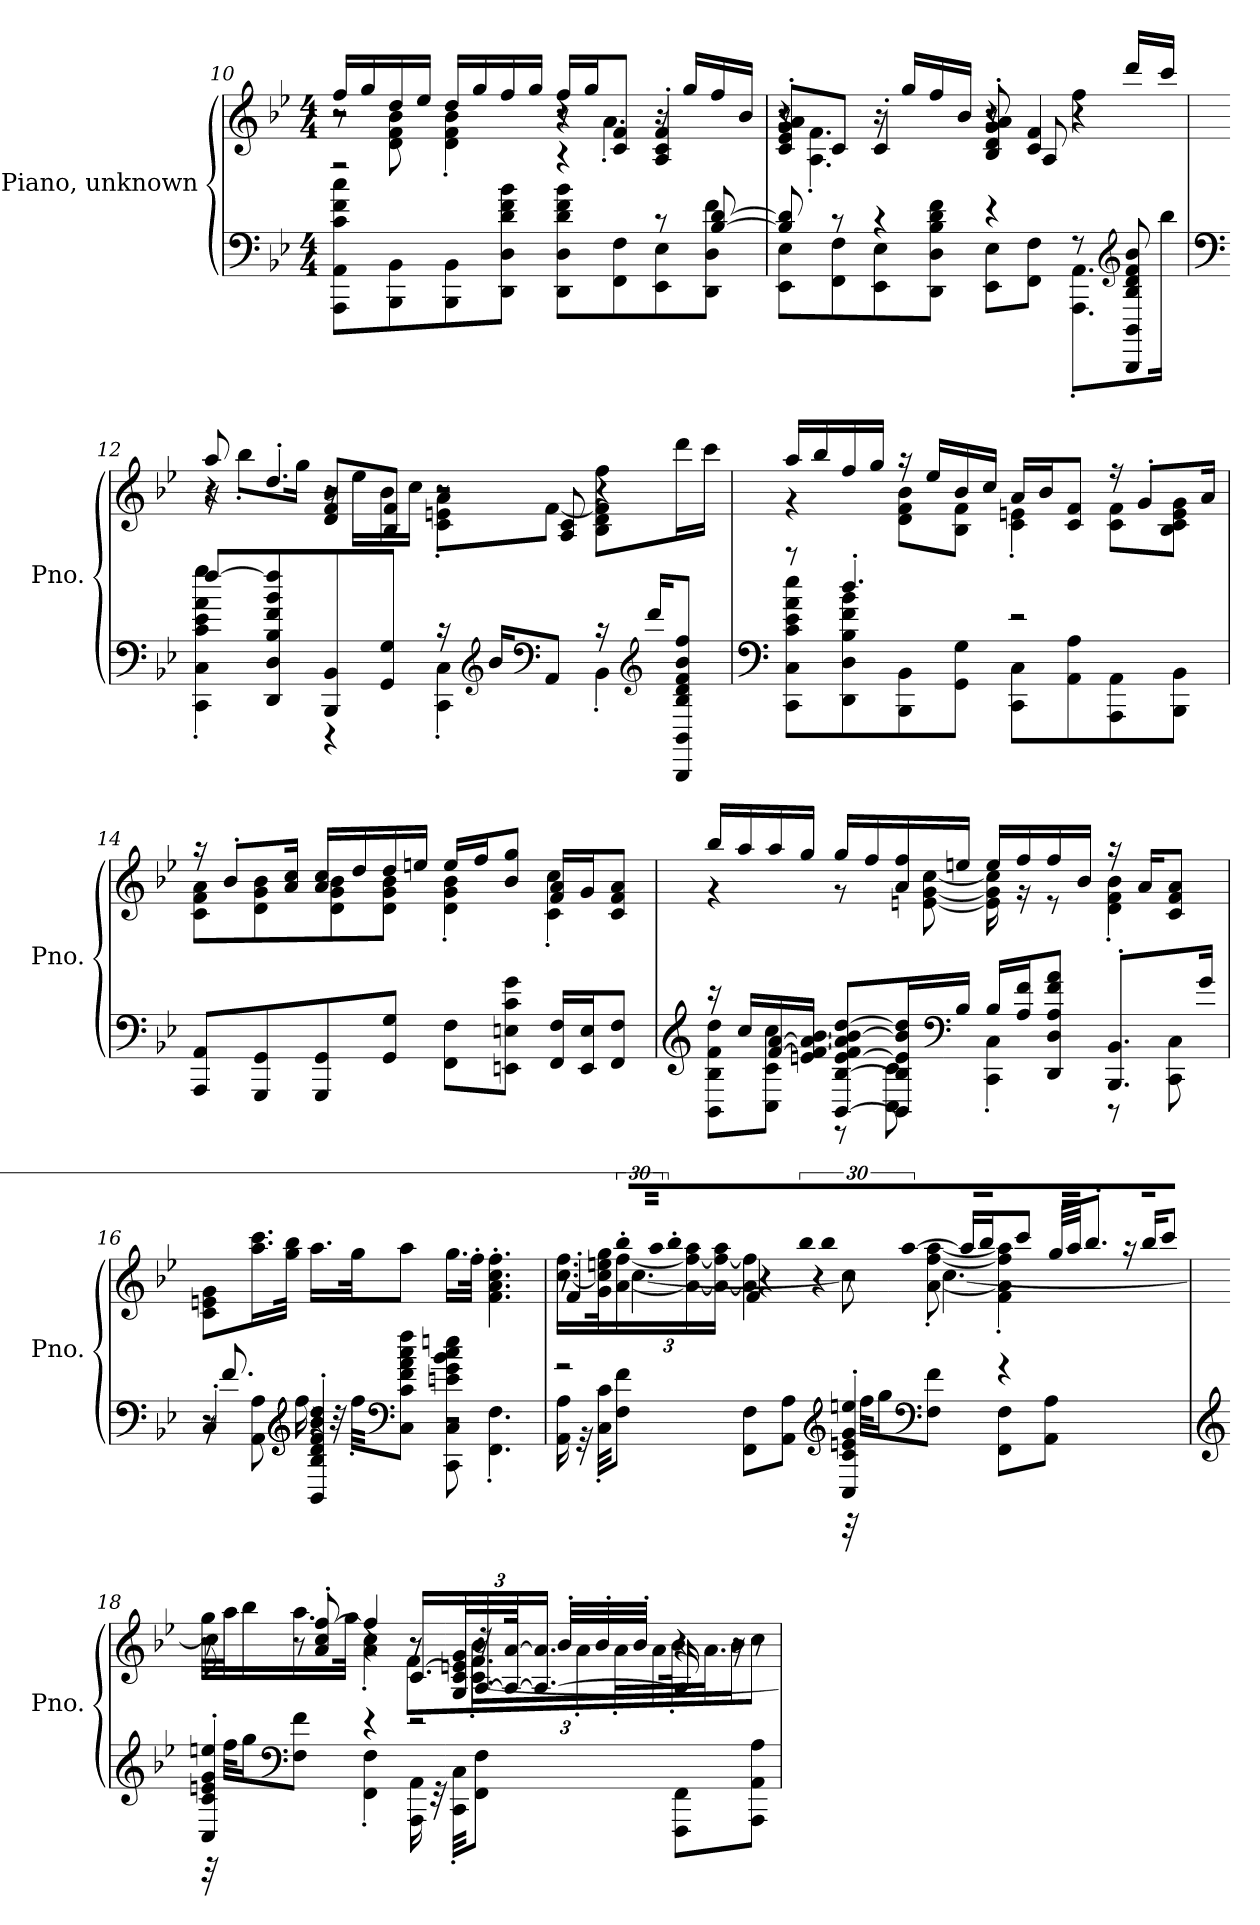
**kern	**kern
*part1	*part1
*staff2	*staff1
*I"Piano, unknown	*
*I'Pno.	*
!!LO:PB:g=z
*clefF4	*clefG2
*k[b-e-]	*k[b-e-]
*M4/4	*M4/4
=10	=10
*^	*^
*	*	*	*^
2r	8AAA\ 8AA\ 8c\ 8f\ 8cc\L	16ff/LL	8r	2r
.	.	16gg/	.	.
.	8BBB-\ 8BB-\	16dd/	8d\ 8f\ 8b-\	.
.	.	16ee-/JJ	.	.
.	8BBB-\ 8BB-\	16dd/LL	4d\' 4f\' 4b-\'	.
.	.	16gg/	.	.
.	8DD\ 8D\ 8d\ 8f\ 8b-\J	16ff/	.	.
.	.	16gg/JJ	.	.
4r	8DD\ 8D\ 8d\ 8f\ 8b-\L	16ff/LL	8r	4r
.	.	16gg/J	.	.
.	8FF\ 8F\	8c/ 8f/J	4.a'\	.
8r	8EE-\ 8E-\	16r	.	4A/' 4c/' 4f/'
.	.	16gg/LL	.	.
[8B-/ [8d/	8DD\ 8D\ 8f\J	16ff/	.	.
.	.	16b-/JJ	.	.
=11	=11	=11	=11	=11
8B-/] 8d/]	8EE-\ 8E-\L	8c/' 8e-/' 8g/' 8a/'L	8r	4r
8r	8FF\ 8F\	8c/J	4.A\' 4.f\'	.
4r	8EE-\ 8E-\	16r	.	4c'/
.	.	16gg/LL	.	.
.	8DD\ 8D\ 8B-\ 8d\ 8f\J	16ff/	.	.
.	.	16b-/JJ	.	.
4r	8EE-\ 8E-\L	8B-/' 8d/' 8g/' 8a/'	4r	8r
.	8FF\ 8F\J	4c/ 4f/	.	8A/
8r	8.AAA\' 8.AA\'L	.	4ff\	4r
*clefG2	*	*	*	*
8BBB-/ 8BB-/ 8B-/ 8d/ 8f/ 8b-/	.	16ddd/LL	.	.
.	16bb-\Jk	16ccc/JJ	.	.
!!LO:LB:g=z	!!	!!
=12	=12	=12	=12	=12
*clefF4	*	*	*	*
[8ff/L	4CC\' 4C\' 4c\' 4e-\' 4a\' 4gg\'	8aa/	16r	4r
.	.	.	8bb-'\L	.
8DD/ 8D/ 8B-/ 8f/ 8b-/ 8ff/]	.	4.dd'/	.	.
.	.	.	16gg\Jk	.
8BBB-/ 8BB-/	4r	.	16r	8d/ 8f/ 8b-/L
.	.	.	16ee-\LL	.
8GG/ 8G/J	.	.	16b-\	8B-/ 8f/J
.	.	.	16cc\JJ	.
16r	4CC\' 4C\'	2r	8c\' 8en\' 8a\'L	8r
*clefG2	*	*	*	*
16b-/KL	.	.	.	.
*clefF4	*	*	*	*
8AA/J	.	.	[8f\J	8A/ 8c/
16r	4BB-'\	.	8B-\ 8d\ 8f\] 8ff\L	4r
*clefG2	*	*	*	*
16ddd/KL	.	.	.	.
8BBB-/ 8BB-/ 8B-/ 8d/ 8f/ 8b-/ 8ff/J	.	.	16ddd\L	.
.	.	.	16ccc\JJ	.
*	*	*v	*v	*v
=13	=13	=13
*clefF4	*	*
*	*	*^
8r	8CC\ 8C\ 8c\ 8e-\ 8a\ 8ee-\L	16aa/LL	4r
.	.	16bb-/	.
4.dd'/	8DD\ 8D\ 8B-\ 8f\ 8b-\	16ff/	.
.	.	16gg/JJ	.
.	8BBB-\ 8BB-\	16r	8d\ 8f\ 8b-\L
.	.	16ee-/LL	.
.	8GG\ 8G\J	16b-/	8B-\ 8f\J
.	.	16cc/JJ	.
2r	8CC\ 8C\L	16a/LL	4c\' 4en\'
.	.	16b-/J	.
.	8AA\ 8A\	8c/ 8f/J	.
.	8AAA\ 8AA\	16r	8c\ 8f\L
.	.	8g'/L	.
.	8BBB-\ 8BB-\J	.	8B-\ 8c\ 8e\ 8g\J
.	.	16a/Jk	.
*v	*v	*	*
!!LO:LB:g=z	!!
=14	=14	=14
8AAA/ 8AA/L	16r	8c\ 8f\ 8a\L
.	8b-'/L	.
8GGG/ 8GG/	.	8d\ 8g\ 8b-\
.	16a/ 16cc/Jk	.
8GGG/ 8GG/	16a/ 16cc/LL	8d\ 8g\ 8b-\
.	16dd/	.
8GG/ 8G/J	16dd/	8d\ 8g\ 8b-\J
.	16een/JJ	.
8FF\ 8F\L	16ee/LL	4d\' 4g\' 4b-\'
.	16ff/J	.
8EEn\ 8En\ 8c\ 8g\J	8b-/ 8gg/J	.
16FF/ 16F/LL	16f/ 16a/LL	4c\' 4cc\'
16EE/ 16E/J	16g/J	.
8FF/ 8F/J	8c/ 8f/ 8a/J	.
=15	=15	=15
*clefG2	*	*
*^	*	*
16r	8BB-\ 8B-\ 8f\ 8dd\L	16bb-/LL	4r
16cc/LL	.	16aa/	.
[16f/ [16a/	8C\ 8c\ 8cc\J	16aa/	.
16en/ 16f/_ 16a/_ 16b-/JJ	.	16gg/JJ	.
[8BB-/ [8B-/ [8e/ 8f/] 8a/] [8b-/ [8dd/L	8r	16gg/LL	8r
.	.	16ff/	.
16BB-/] 16B-/] 16e/] 16b-/] 16dd/]L	8C\ 8c\	16a/ 16ff/	[8en\ [8g\ [8cc\
*clefF4	*	*	*
16B-/JJ	.	16een/JJ	.
16B-/LL	4CC\' 4C\'	16ee/LL	16e\] 16g\] 16cc\]
16A/ 16f/J	.	16ff/	16r
8DD/ 8D/ 8A/ 8f/ 8a/J	.	16ff/	8r
.	.	16b-/JJ	.
8.BBB-/' 8.BB-/'L	8r	16r	4d\' 4f\' 4b-\'
.	.	16a/KL	.
.	8CC\ 8C\	8c/ 8f/ 8a/J	.
16g/Jk	.	.	.
*	*	*v	*v
!!LO:LB:g=z
=16	=16	=16
*	*^	*
16r	8r	4C'/	8c\ 8en\ 8g\L
8.f/	.	.	.
.	8AA\ 8A\	.	16.aa\ 16.ccc\L
.	.	.	32gg\ 32bb-\JJk
*clefG2	*	*	*
4BB-/' 4B-/' 4d/' 4f/' 4b-/' 4dd/'	16ff\	4r	16.aa\LL
.	32r	.	.
.	32ff'\KKL	.	32gg\JK
*clefF4	*	*	*
.	8C\ 8c\ 8f\ 8a\ 8cc\ 8ff\J	.	8aa\J
2r	8CC\ 8C\ 8en\ 8g\ 8b-\ 8cc\ 8een\	2r	16.gg\LL
.	.	.	32ff'\JJk
.	4.FF\' 4.F\'	.	4.f\' 4.a\' 4.cc\' 4.ff\'
*	*v	*v	*
!!LO:LB:g=z
=17	=17	=17
*	*	*^
*	*	*	*^
*	*	*	*	*^
2r	16AA\ 16A\	8r	[16.cc\ 16.ff\LL	4f'/	8r
.	32r	.	.	.	.
.	32C\' 32c\'KKL	.	32g\ 32cc\] 32een\ 32gg\K	.	.
!	!	!LO:N:vis=64	!	!	!
*	*	*	*Xbrackettup	*	*
.	8F\ 8f\J	960%17bb-'/LLLL	[24a\ [24ff\	.	[4.cc\
!	!	!LO:N:vis=64	!	!	!
.	.	960%17aa/	.	.	.
.	.	1920ryy	.	.	.
!	!	!LO:N:vis=64	!	!	!
.	.	960%17bb-'/JJJJ	.	.	.
.	.	.	24a\_ 24ff\_ 24aa\	.	.
!	!	!LO:N:vis=128	!	!	!
.	.	1920%17r	.	.	.
!	!	!LO:N:vis=256	!	!	!
.	.	1920%17bb-/	.	.	.
!	!	!LO:N:vis=64	!	!	!
.	.	960%17r	.	.	.
.	.	.	24a\_ 24ff\_ 24aa\JJ	.	.
!	!	!LO:N:vis=64	!	!	!
.	.	960%17bb-/	.	.	.
.	.	1920ryy	.	.	.
!	!	!LO:N:vis=64	!	!	!
.	.	[960%17aa/	.	.	.
.	8FF\ 8F\L	16aa/LL]	4a\] 4ff\]	4f/	.
.	.	16bb-/J	.	.	.
.	8AA\ 8A\J	8ccc/J	.	.	.
*clefG2	*	*	*	*	*
4C/' 4c/' 4en/' 4g/' 4een/'	32r	32gg/LLL	8r	2r	8cc\]
.	32ff\KLL	32aa/JJ	.	.	.
.	16gg\J	8.bb-'/J	.	.	.
*clefF4	*	*	*	*	*
.	8F\ 8f\J	.	[8a\' [8ff\' [8aa\'	.	[4.cc\
4r	8FF\ 8F\L	16r	4f\' 4a\]' 4ff\]' 4aa\]'	.	.
.	.	16bb-/KL	.	.	.
.	8AA\ 8A\J	8ccc/J	.	.	.
!!LO:LB:g=z	!!	!!	!!
=18	=18	=18	=18	=18	=18
*clefG2	*	*	*	*	*
4C/' 4c/' 4en/' 4g/' 4een/'	32r	2r	32gg\LLL	8r	8cc\]
.	32ff\KLL	.	32aa\J	.	.
.	16gg\J	.	16bb-\	.	.
*clefF4	*	*	*	*	*
.	8F\ 8f\J	.	16.aa\	8a/' 8cc/' [8ff/'	8r
.	.	.	32gg\JJk	.	.
4r	4FF\' 4F\'	.	4a\' 4cc\'	4ff/]	4r
2r	16AAA\ 16AA\	[16.c/LL	8f\L	8r	8r
.	32r	.	.	.	.
.	32CC\' 32C\'KKL	32G/ 32c/] 32en/ 32g/L	.	.	.
.	8FF\ 8F\J	[48A/	24b-'\L	32r	[4.c\ 4.f\
.	.	96A/_ [96a/JK	.	.	.
.	.	16.A/_ 16.a/]JJ	.	32b-'/LLL	.
.	.	.	24a'\	.	.
.	.	.	.	32b-'/	.
.	.	.	48a'\L	.	.
.	.	.	.	32b-'/JJJ	.
.	.	.	48a\	.	.
.	8FFF\ 8FF\L	16A/]	64b-'\K	4r	.
.	.	.	32.a\J	.	.
.	.	16r	16b-\J	.	.
.	8AAA\ 8AA\ 8A\J	8r	8cc\J	.	.
*v	*v	*	*	*	*
*	*v	*v	*v	*v
=	=
*-	*-
